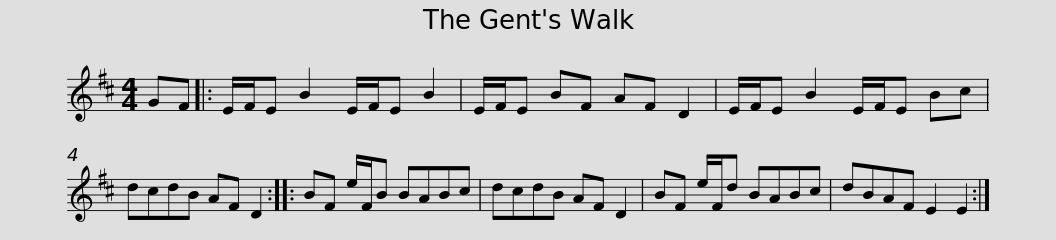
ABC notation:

X:1
L:1/8
M:4/4
I:linebreak $
K:D
V:1 treble
V:1
 GF |: E/F/E B2 E/F/E B2 | E/F/E BF AF D2 | E/F/E B2 E/F/E Bc | dcdB AF D2 :: %5
 BF e/F/B BABc |$ dcdB AF D2 | BF e/F/d BABc | dBAF E2 E2 :| %9
